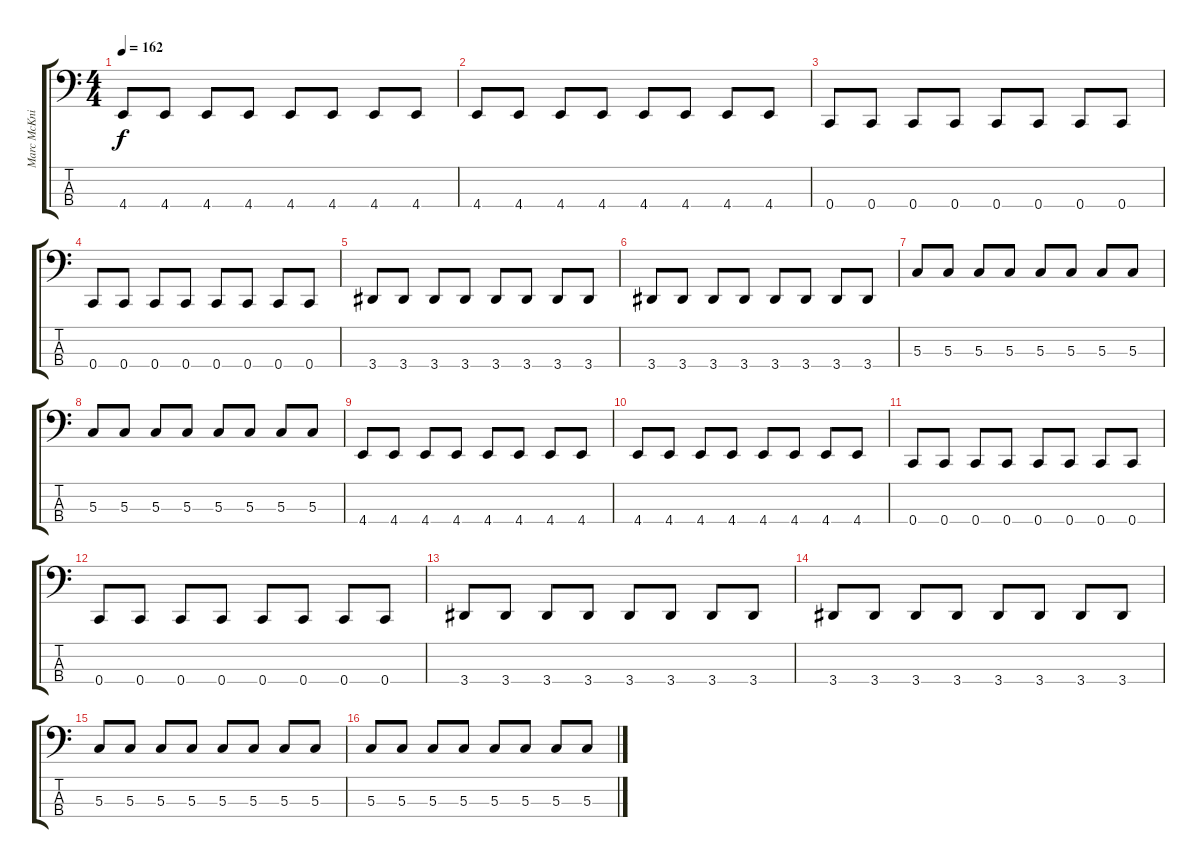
\track ("Marc McKnight" "Marc McKni") {instrument electricbasspick}
\staff {score tabs}
\tuning (F2 C2 G1 C1) {hide}
\ts (4 4)
\tempo 162
\clef f4
\ks c
4.4.8{dy f volume 9 instrument electricbassfinger} 4.4.8 4.4.8 4.4.8 4.4.8 4.4.8 4.4.8 4.4.8 |
4.4.8 4.4.8 4.4.8 4.4.8 4.4.8 4.4.8 4.4.8 4.4.8 |
0.4.8 0.4.8 0.4.8 0.4.8 0.4.8 0.4.8 0.4.8 0.4.8 |
0.4.8 0.4.8 0.4.8 0.4.8 0.4.8 0.4.8 0.4.8 0.4.8 |
3.4.8 3.4.8 3.4.8 3.4.8 3.4.8 3.4.8 3.4.8 3.4.8 |
3.4.8 3.4.8 3.4.8 3.4.8 3.4.8 3.4.8 3.4.8 3.4.8 |
5.3.8 5.3.8 5.3.8 5.3.8 5.3.8 5.3.8 5.3.8 5.3.8 |
5.3.8 5.3.8 5.3.8 5.3.8 5.3.8 5.3.8 5.3.8 5.3.8 |
4.4.8 4.4.8 4.4.8 4.4.8 4.4.8 4.4.8 4.4.8 4.4.8 |
4.4.8 4.4.8 4.4.8 4.4.8 4.4.8 4.4.8 4.4.8 4.4.8 |
0.4.8 0.4.8 0.4.8 0.4.8 0.4.8 0.4.8 0.4.8 0.4.8 |
0.4.8 0.4.8 0.4.8 0.4.8 0.4.8 0.4.8 0.4.8 0.4.8 |
3.4.8 3.4.8 3.4.8 3.4.8 3.4.8 3.4.8 3.4.8 3.4.8 |
3.4.8 3.4.8 3.4.8 3.4.8 3.4.8 3.4.8 3.4.8 3.4.8 |
5.3.8 5.3.8 5.3.8 5.3.8 5.3.8 5.3.8 5.3.8 5.3.8 |
5.3.8 5.3.8 5.3.8 5.3.8 5.3.8 5.3.8 5.3.8 5.3.8
